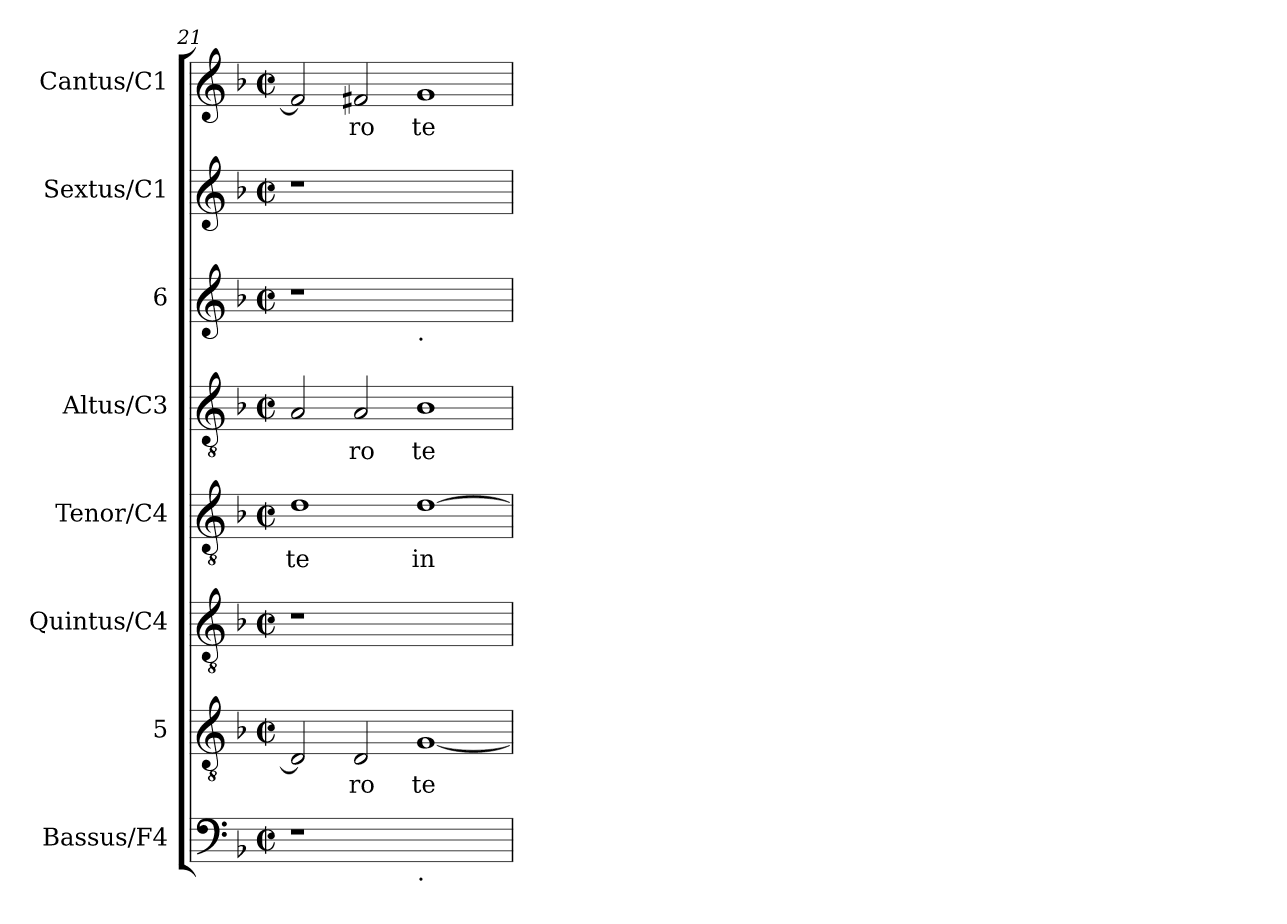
**kern	**kern	**text	**kern	**kern	**text	**kern	**text	**kern	**kern	**kern	**text
*part8	*part7	*part7	*part6	*part5	*part5	*part4	*part4	*part3	*part2	*part1	*part1
*staff8	*staff7	*staff7	*staff6	*staff5	*staff5	*staff4	*staff4	*staff3	*staff2	*staff1	*staff1
*I"Bassus/F4	*I"5	*	*I"Quintus/C4	*I"Tenor/C4	*	*I"Altus/C3	*	*I"6	*I"Sextus/C1	*I"Cantus/C1	*
*I'B	*	*	*	*I'T	*	*I'A	*	*	*	*I'C	*
!!LO:LB:g=z
*clefF4	*clefGv2	*	*clefGv2	*clefGv2	*	*clefGv2	*	*clefG2	*clefG2	*clefG2	*
*k[b-]	*k[b-]	*	*k[b-]	*k[b-]	*	*k[b-]	*	*k[b-]	*k[b-]	*k[b-]	*
*F:	*F:	*	*F:	*F:	*	*F:	*	*F:	*F:	*F:	*
*M2/2	*M2/2	*	*M2/2	*M2/2	*	*M2/2	*	*M2/2	*M2/2	*M2/2	*
*met(c|)	*met(c|)	*	*met(c|)	*met(c|)	*	*met(c|)	*	*met(c|)	*met(c|)	*met(c|)	*
=21	=21	=21	=21	=21	=21	=21	=21	=21	=21	=21	=21
!	!	!LO:LY:b:cj	!	!	!LO:LY:b:rj	!	!LO:LY:b:rj	!	!	!	!LO:LY:b:rj
1r	2D/]	--	1r	1d	te	2A/	--	1r	1r	2f#/]	--
!	!	!LO:LY:b:cj	!	!	!	!	!LO:LY:b:rj	!	!	!	!LO:LY:b:rj
.	2D/	-ro	.	.	.	2A/	-ro	.	.	2f#X/	-ro
!	!	!	!	!	!	!	!	!LO:TX:b:t=.	!	!	!
!LO:TX:b:t=.	!	!	!	!	!	!	!	!	!	!	!
!	!	!LO:LY:b:cj	!	!	!LO:LY:b:rj	!	!LO:LY:b:rj	!	!	!	!LO:LY:b:rj
1ryy	[<1G	te	1ryy	[>1d	in	1B-	te	1ryy	1ryy	1g	te
=	=	=	=	=	=	=	=	=	=	=	=
*-	*-	*-	*-	*-	*-	*-	*-	*-	*-	*-	*-
